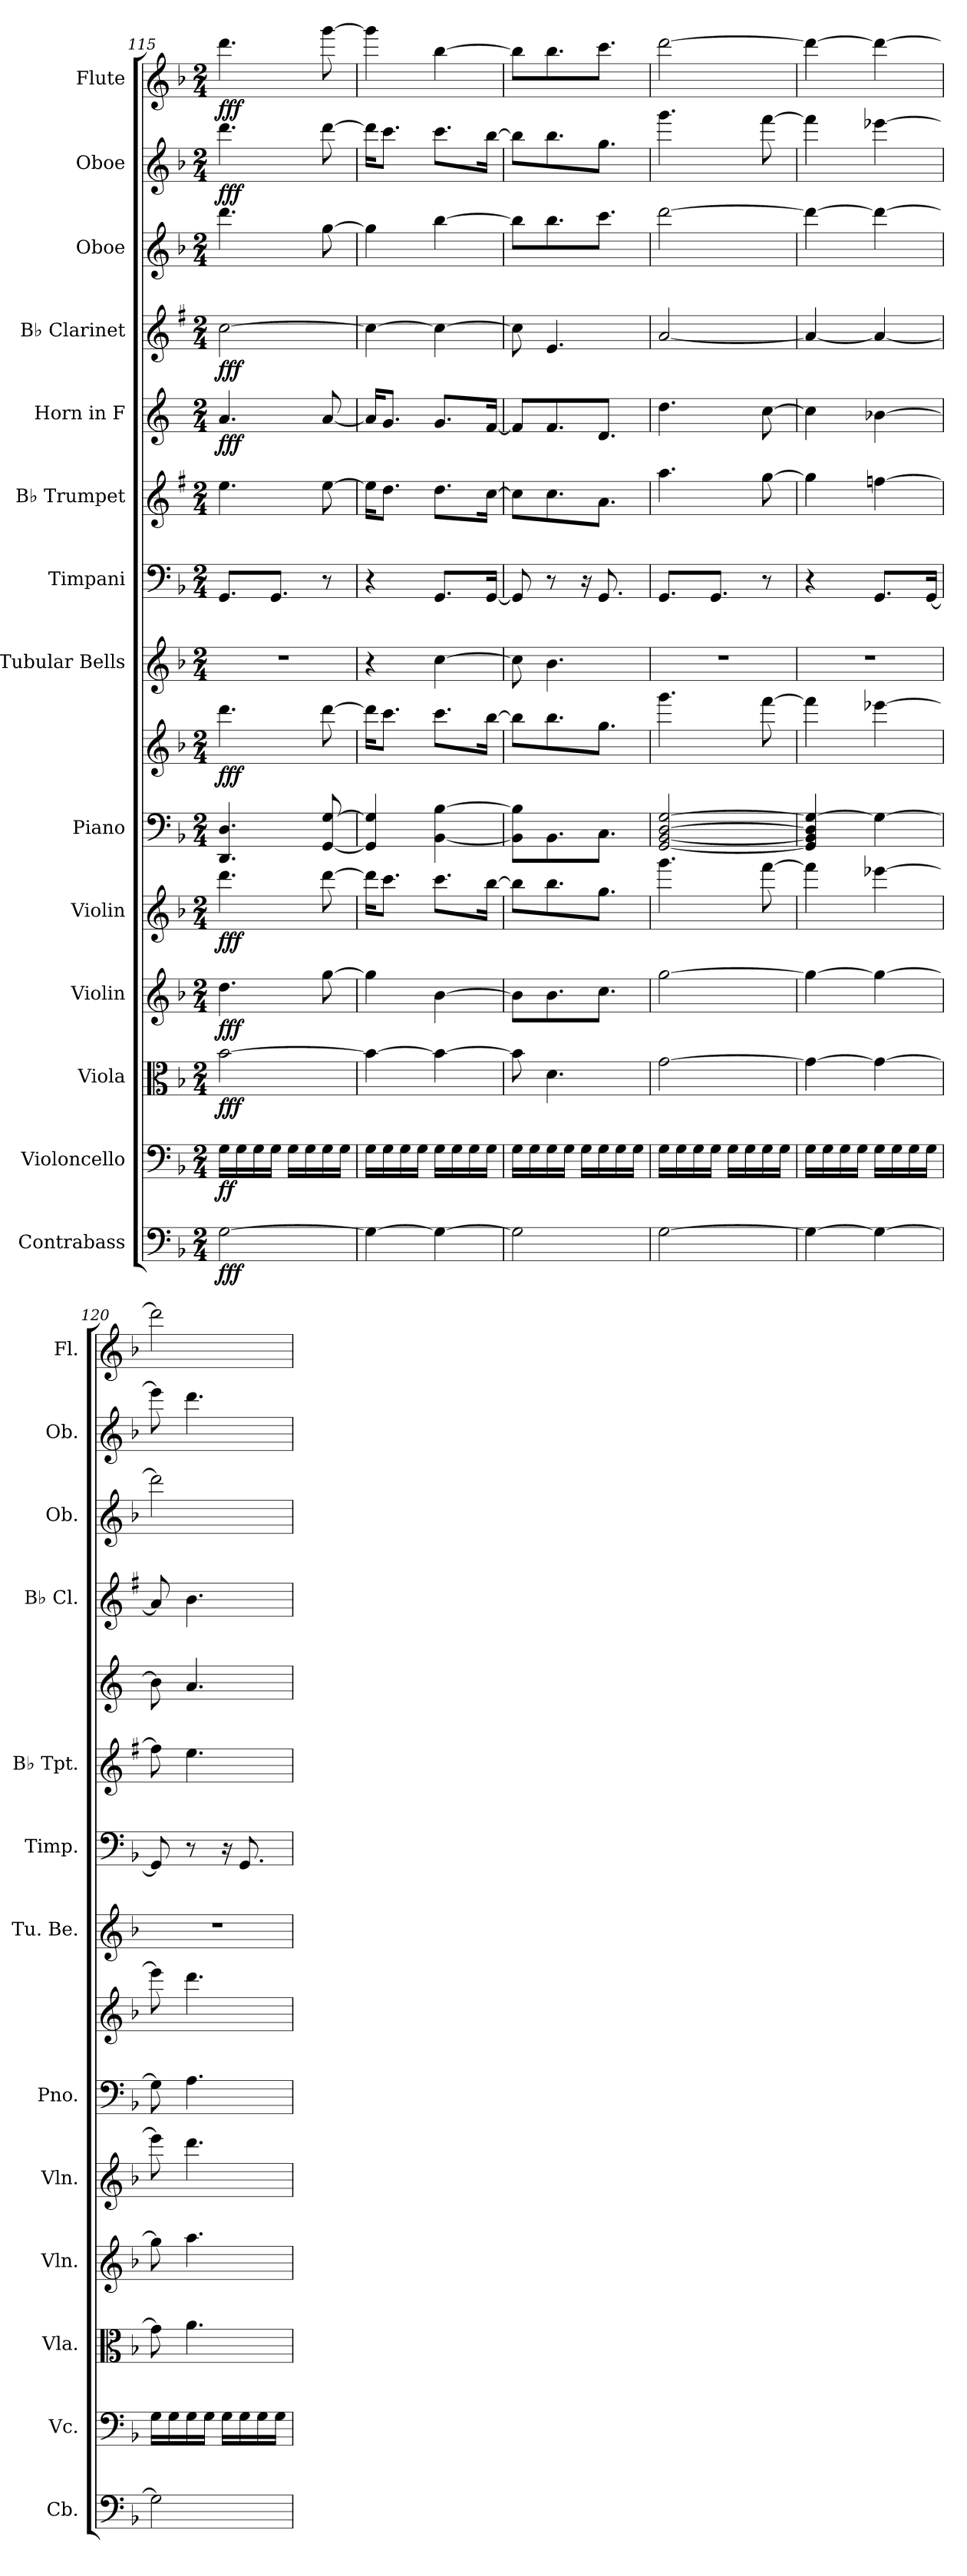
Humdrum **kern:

**kern	**dynam	**kern	**dynam	**kern	**dynam	**kern	**dynam	**kern	**dynam	**kern	**kern	**dynam	**kern	**kern	**kern	**kern	**dynam	**kern	**dynam	**kern	**kern	**dynam	**kern	**dynam
*part14	*part14	*part13	*part13	*part12	*part12	*part11	*part11	*part10	*part10	*part9	*part9	*part9	*part8	*part7	*part6	*part5	*part5	*part4	*part4	*part3	*part2	*part2	*part1	*part1
*staff15	*staff15	*staff14	*staff14	*staff13	*staff13	*staff12	*staff12	*staff11	*staff11	*staff10	*staff9	*staff9/10	*staff8	*staff7	*staff6	*staff5	*staff5	*staff4	*staff4	*staff3	*staff2	*staff2	*staff1	*staff1
*I"Contrabass	*	*I"Violoncello	*	*I"Viola	*	*I"Violin	*	*I"Violin	*	*I"Piano	*	*	*I"Tubular Bells	*I"Timpani	*I"B♭ Trumpet	*I"Horn in F	*	*I"B♭ Clarinet	*	*I"Oboe	*I"Oboe	*	*I"Flute	*
*I'Cb.	*	*I'Vc.	*	*I'Vla.	*	*I'Vln.	*	*I'Vln.	*	*I'Pno.	*	*	*I'Tu. Be.	*I'Timp.	*I'B♭ Tpt.	*	*	*I'B♭ Cl.	*	*I'Ob.	*I'Ob.	*	*I'Fl.	*
*clefF4	*	*clefF4	*	*clefC3	*	*clefG2	*	*clefG2	*	*clefF4	*clefG2	*	*clefG2	*clefF4	*clefG2	*clefG2	*	*clefG2	*	*clefG2	*clefG2	*	*clefG2	*
*ITrd7c12	*	*	*	*	*	*	*	*	*	*	*	*	*	*	*ITrd1c2	*ITrd4c7	*	*ITrd1c2	*	*	*	*	*	*
*k[b-]	*	*k[b-]	*	*k[b-]	*	*k[b-]	*	*k[b-]	*	*k[b-]	*k[b-]	*	*k[b-]	*k[b-]	*k[b-]	*k[b-]	*	*k[b-]	*	*k[b-]	*k[b-]	*	*k[b-]	*
*M2/4	*	*M2/4	*	*M2/4	*	*M2/4	*	*M2/4	*	*M2/4	*M2/4	*	*M2/4	*M2/4	*M2/4	*M2/4	*	*M2/4	*	*M2/4	*M2/4	*	*M2/4	*
=115	=115	=115	=115	=115	=115	=115	=115	=115	=115	=115	=115	=115	=115	=115	=115	=115	=115	=115	=115	=115	=115	=115	=115	=115
!	!LO:DY:b	!	!LO:DY:b	!	!LO:DY:b	!	!LO:DY:b	!	!LO:DY:b	!	!	!LO:DY:b	!	!	!	!	!LO:DY:b	!	!LO:DY:b	!	!	!LO:DY:b	!	!LO:DY:b
[2GG\	fff	16G\LL	ff	[2b-\	fff	4.dd\	fff	4.ddd\	fff	4.DD/ 4.D/	4.ddd\	fff	2r	8.GG/L	4.dd\	4.d/	fff	[2b-\	fff	4.ddd\	4.ddd\	fff	4.ddd\	fff
.	.	16G\	.	.	.	.	.	.	.	.	.	.	.	.	.	.	.	.	.	.	.	.	.	.
.	.	16G\	.	.	.	.	.	.	.	.	.	.	.	.	.	.	.	.	.	.	.	.	.	.
.	.	16G\JJ	.	.	.	.	.	.	.	.	.	.	.	8.GG/J	.	.	.	.	.	.	.	.	.	.
.	.	16G\LL	.	.	.	.	.	.	.	.	.	.	.	.	.	.	.	.	.	.	.	.	.	.
.	.	16G\	.	.	.	.	.	.	.	.	.	.	.	.	.	.	.	.	.	.	.	.	.	.
.	.	16G\	.	.	.	[8gg\	.	[8ddd\	.	[8GG/ [8G/	[8ddd\	.	.	8r	[8dd\	[8d/	.	.	.	[8gg\	[8ddd\	.	[8ggg\	.
.	.	16G\JJ	.	.	.	.	.	.	.	.	.	.	.	.	.	.	.	.	.	.	.	.	.	.
=116	=116	=116	=116	=116	=116	=116	=116	=116	=116	=116	=116	=116	=116	=116	=116	=116	=116	=116	=116	=116	=116	=116	=116	=116
4GG\_	.	16G\LL	.	4b-\_	.	4gg\]	.	16ddd\KL]	.	4GG/] 4G/]	16ddd\KL]	.	4r	4r	16dd\KL]	16d/KL]	.	4b-\_	.	4gg\]	16ddd\KL]	.	4ggg\]	.
.	.	16G\	.	.	.	.	.	8.ccc\J	.	.	8.ccc\J	.	.	.	8.cc\J	8.c/J	.	.	.	.	8.ccc\J	.	.	.
.	.	16G\	.	.	.	.	.	.	.	.	.	.	.	.	.	.	.	.	.	.	.	.	.	.
.	.	16G\JJ	.	.	.	.	.	.	.	.	.	.	.	.	.	.	.	.	.	.	.	.	.	.
4GG\_	.	16G\LL	.	4b-\_	.	[4b-\	.	8.ccc\L	.	[4BB-\ [4B-\	8.ccc\L	.	[4cc\	8.GG/L	8.cc\L	8.c/L	.	4b-\_	.	[4bb-\	8.ccc\L	.	[4bb-\	.
.	.	16G\	.	.	.	.	.	.	.	.	.	.	.	.	.	.	.	.	.	.	.	.	.	.
.	.	16G\	.	.	.	.	.	.	.	.	.	.	.	.	.	.	.	.	.	.	.	.	.	.
.	.	16G\JJ	.	.	.	.	.	[16bb-\Jk	.	.	[16bb-\Jk	.	.	[16GG/Jk	[16b-\Jk	[16B-/Jk	.	.	.	.	[16bb-\Jk	.	.	.
=117	=117	=117	=117	=117	=117	=117	=117	=117	=117	=117	=117	=117	=117	=117	=117	=117	=117	=117	=117	=117	=117	=117	=117	=117
2GG\]	.	16G\LL	.	8b-\]	.	8b-\L]	.	8bb-\L]	.	8BB-\] 8B-\]L	8bb-\L]	.	8cc\]	8GG/]	8b-\L]	8B-/L]	.	8b-\]	.	8bb-\L]	8bb-\L]	.	8bb-\L]	.
.	.	16G\	.	.	.	.	.	.	.	.	.	.	.	.	.	.	.	.	.	.	.	.	.	.
.	.	16G\	.	4.d\	.	8.b-\	.	8.bb-\	.	8.BB-\	8.bb-\	.	4.b-\	8r	8.b-\	8.B-/	.	4.d/	.	8.bb-\	8.bb-\	.	8.bb-\	.
.	.	16G\JJ	.	.	.	.	.	.	.	.	.	.	.	.	.	.	.	.	.	.	.	.	.	.
.	.	16G\LL	.	.	.	.	.	.	.	.	.	.	.	16r	.	.	.	.	.	.	.	.	.	.
.	.	16G\	.	.	.	8.cc\J	.	8.gg\J	.	8.C\J	8.gg\J	.	.	8.GG/	8.g\J	8.G/J	.	.	.	8.ccc\J	8.gg\J	.	8.ccc\J	.
.	.	16G\	.	.	.	.	.	.	.	.	.	.	.	.	.	.	.	.	.	.	.	.	.	.
.	.	16G\JJ	.	.	.	.	.	.	.	.	.	.	.	.	.	.	.	.	.	.	.	.	.	.
=118	=118	=118	=118	=118	=118	=118	=118	=118	=118	=118	=118	=118	=118	=118	=118	=118	=118	=118	=118	=118	=118	=118	=118	=118
[2GG\	.	16G\LL	.	[2g\	.	[2gg\	.	4.ggg\	.	[2GG/ [2BB-/ [2D/ [2G/	4.ggg\	.	2r	8.GG/L	4.gg\	4.g\	.	[2g/	.	[2ddd\	4.ggg\	.	[2ddd\	.
.	.	16G\	.	.	.	.	.	.	.	.	.	.	.	.	.	.	.	.	.	.	.	.	.	.
.	.	16G\	.	.	.	.	.	.	.	.	.	.	.	.	.	.	.	.	.	.	.	.	.	.
.	.	16G\JJ	.	.	.	.	.	.	.	.	.	.	.	8.GG/J	.	.	.	.	.	.	.	.	.	.
.	.	16G\LL	.	.	.	.	.	.	.	.	.	.	.	.	.	.	.	.	.	.	.	.	.	.
.	.	16G\	.	.	.	.	.	.	.	.	.	.	.	.	.	.	.	.	.	.	.	.	.	.
.	.	16G\	.	.	.	.	.	[8fff\	.	.	[8fff\	.	.	8r	[8ff\	[8f\	.	.	.	.	[8fff\	.	.	.
.	.	16G\JJ	.	.	.	.	.	.	.	.	.	.	.	.	.	.	.	.	.	.	.	.	.	.
!!LO:PB:g=z
=119	=119	=119	=119	=119	=119	=119	=119	=119	=119	=119	=119	=119	=119	=119	=119	=119	=119	=119	=119	=119	=119	=119	=119	=119
4GG\_	.	16G\LL	.	4g\_	.	4gg\_	.	4fff\]	.	4GG/] 4BB-/] 4D/] 4G/_	4fff\]	.	2r	4r	4ff\]	4f\]	.	4g/_	.	4ddd\_	4fff\]	.	4ddd\_	.
.	.	16G\	.	.	.	.	.	.	.	.	.	.	.	.	.	.	.	.	.	.	.	.	.	.
.	.	16G\	.	.	.	.	.	.	.	.	.	.	.	.	.	.	.	.	.	.	.	.	.	.
.	.	16G\JJ	.	.	.	.	.	.	.	.	.	.	.	.	.	.	.	.	.	.	.	.	.	.
4GG\_	.	16G\LL	.	4g\_	.	4gg\_	.	[4eee-X\	.	4G\_	[4eee-X\	.	.	8.GG/L	[4ee-X\	[4e-X\	.	4g/_	.	4ddd\_	[4eee-X\	.	4ddd\_	.
.	.	16G\	.	.	.	.	.	.	.	.	.	.	.	.	.	.	.	.	.	.	.	.	.	.
.	.	16G\	.	.	.	.	.	.	.	.	.	.	.	.	.	.	.	.	.	.	.	.	.	.
.	.	16G\JJ	.	.	.	.	.	.	.	.	.	.	.	[16GG/Jk	.	.	.	.	.	.	.	.	.	.
=120	=120	=120	=120	=120	=120	=120	=120	=120	=120	=120	=120	=120	=120	=120	=120	=120	=120	=120	=120	=120	=120	=120	=120	=120
2GG\]	.	16G\LL	.	8g\]	.	8gg\]	.	8eee-\]	.	8G\]	8eee-\]	.	2r	8GG/]	8ee-\]	8e-\]	.	8g/]	.	2ddd\]	8eee-\]	.	2ddd\]	.
.	.	16G\	.	.	.	.	.	.	.	.	.	.	.	.	.	.	.	.	.	.	.	.	.	.
.	.	16G\	.	4.a\	.	4.aa\	.	4.ddd\	.	4.A\	4.ddd\	.	.	8r	4.dd\	4.d/	.	4.a\	.	.	4.ddd\	.	.	.
.	.	16G\JJ	.	.	.	.	.	.	.	.	.	.	.	.	.	.	.	.	.	.	.	.	.	.
.	.	16G\LL	.	.	.	.	.	.	.	.	.	.	.	16r	.	.	.	.	.	.	.	.	.	.
.	.	16G\	.	.	.	.	.	.	.	.	.	.	.	8.GG/	.	.	.	.	.	.	.	.	.	.
.	.	16G\	.	.	.	.	.	.	.	.	.	.	.	.	.	.	.	.	.	.	.	.	.	.
.	.	16G\JJ	.	.	.	.	.	.	.	.	.	.	.	.	.	.	.	.	.	.	.	.	.	.
=	=	=	=	=	=	=	=	=	=	=	=	=	=	=	=	=	=	=	=	=	=	=	=	=
*-	*-	*-	*-	*-	*-	*-	*-	*-	*-	*-	*-	*-	*-	*-	*-	*-	*-	*-	*-	*-	*-	*-	*-	*-
